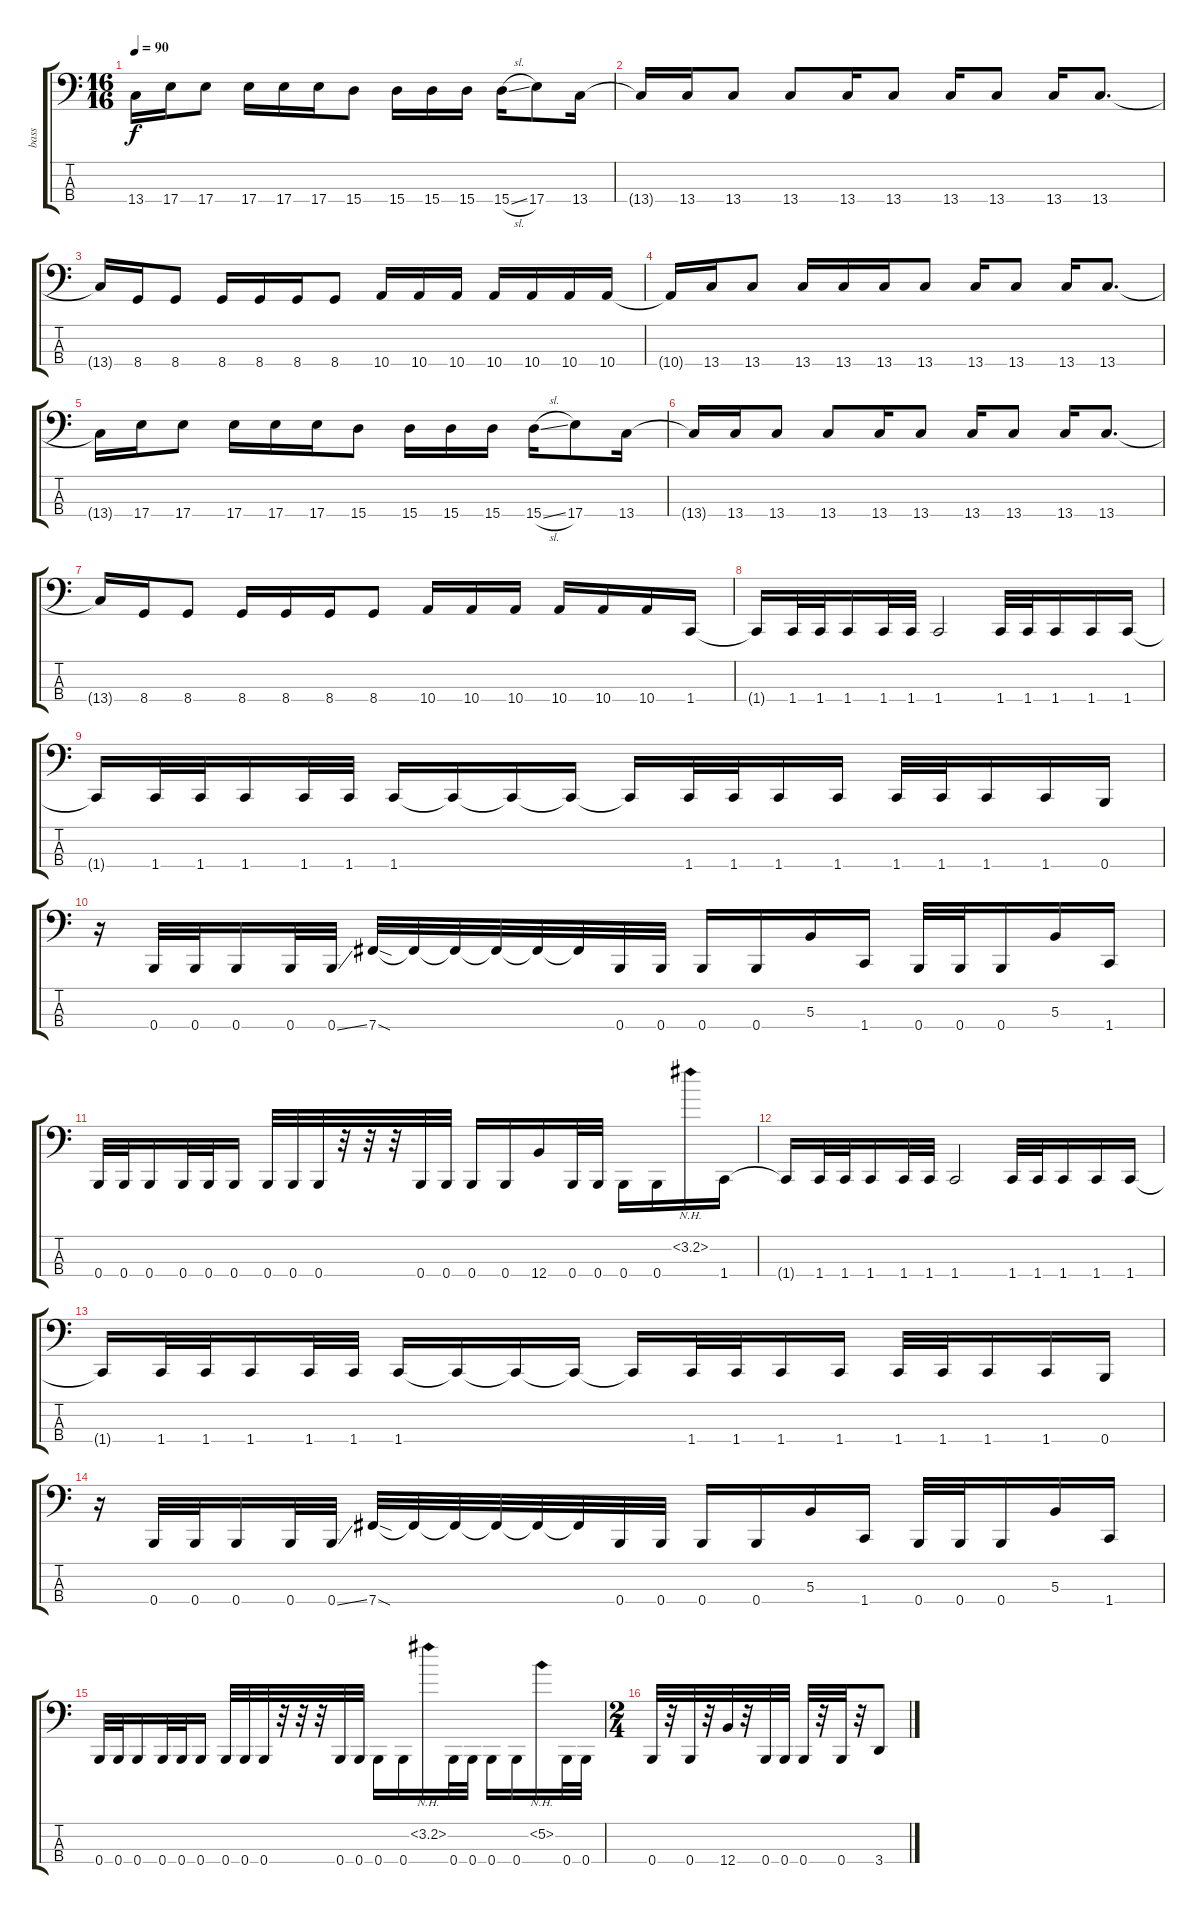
\track ("bass" "bass") {instrument electricbasspick}
\staff {score tabs}
\tuning (E2 B1 Gb1 B0) {hide}
\ts (16 16)
\tempo 90
\clef f4
\ks c
13.4{t}.16{dy f} 17.4.16 17.4.8 17.4.16 17.4.16 17.4.16 15.4.8 15.4.16 15.4.16 15.4.16 15.4{sl}.16 17.4.8 13.4.16 |
13.4{t}.16 13.4.16 13.4.8 13.4.8 13.4.16 13.4.8 13.4.16 13.4.8 13.4.16 13.4.8{d} |
13.4{t}.16 8.4.16 8.4.8 8.4.16 8.4.16 8.4.16 8.4.8 10.4.16 10.4.16 10.4.16 10.4.16 10.4.16 10.4.16 10.4.16 |
10.4{t}.16 13.4.16 13.4.8 13.4.16 13.4.16 13.4.16 13.4.8 13.4.16 13.4.8 13.4.16 13.4.8{d} |
13.4{t}.16 17.4.16 17.4.8 17.4.16 17.4.16 17.4.16 15.4.8 15.4.16 15.4.16 15.4.16 15.4{sl}.16 17.4.8 13.4.16 |
13.4{t}.16 13.4.16 13.4.8 13.4.8 13.4.16 13.4.8 13.4.16 13.4.8 13.4.16 13.4.8{d} |
13.4{t}.16 8.4.16 8.4.8 8.4.16 8.4.16 8.4.16 8.4.8 10.4.16 10.4.16 10.4.16 10.4.16 10.4.16 10.4.16 1.4.16 |
1.4{t}.16 1.4.32 1.4.32 1.4.16 1.4.32 1.4.32 1.4.2 1.4.32 1.4.32 1.4.16 1.4.16 1.4.16 |
1.4{t}.16 1.4.32 1.4.32 1.4.16 1.4.32 1.4.32 1.4.16 1.4{t}.16 1.4{t}.16 1.4{t}.16 1.4{t}.16 1.4.32 1.4.32 1.4.16 1.4.16 1.4.32 1.4.32 1.4.16 1.4.16 0.4.16 |
r.16 0.4.32 0.4.32 0.4.16 0.4.32 0.4{ss}.32 7.4{sod}.32 7.4{t}.32 7.4{t}.32 7.4{t}.32 7.4{t}.32 7.4{t}.32 0.4.32 0.4.32 0.4.16 0.4.16 5.3.16 1.4.16 0.4.32 0.4.32 0.4.16 5.3.16 1.4.16 |
0.4.32 0.4.32 0.4.16 0.4.32 0.4.32 0.4.16 0.4.32 0.4.32 0.4.32 r.32 r.32 r.32 0.4.32 0.4.32 0.4.16 0.4.16 12.4.16 0.4.32 0.4.32 0.4.16 0.4.16 3.2{nh}.16 1.4.16 |
1.4{t}.16 1.4.32 1.4.32 1.4.16 1.4.32 1.4.32 1.4.2 1.4.32 1.4.32 1.4.16 1.4.16 1.4.16 |
1.4{t}.16 1.4.32 1.4.32 1.4.16 1.4.32 1.4.32 1.4.16 1.4{t}.16 1.4{t}.16 1.4{t}.16 1.4{t}.16 1.4.32 1.4.32 1.4.16 1.4.16 1.4.32 1.4.32 1.4.16 1.4.16 0.4.16 |
r.16 0.4.32 0.4.32 0.4.16 0.4.32 0.4{ss}.32 7.4{sod}.32 7.4{t}.32 7.4{t}.32 7.4{t}.32 7.4{t}.32 7.4{t}.32 0.4.32 0.4.32 0.4.16 0.4.16 5.3.16 1.4.16 0.4.32 0.4.32 0.4.16 5.3.16 1.4.16 |
0.4.32 0.4.32 0.4.16 0.4.32 0.4.32 0.4.16 0.4.32 0.4.32 0.4.32 r.32 r.32 r.32 0.4.32 0.4.32 0.4.16 0.4.16 3.2{nh}.16 0.4.32 0.4.32 0.4.16 0.4.16 5.2{nh}.16 0.4.32 0.4.32 |
\ts (2 4)
0.4.32 r.32 0.4.32 r.32 12.4.32 r.32 0.4.32 0.4.32 0.4.32 r.32 0.4.32 r.32 3.4.8
